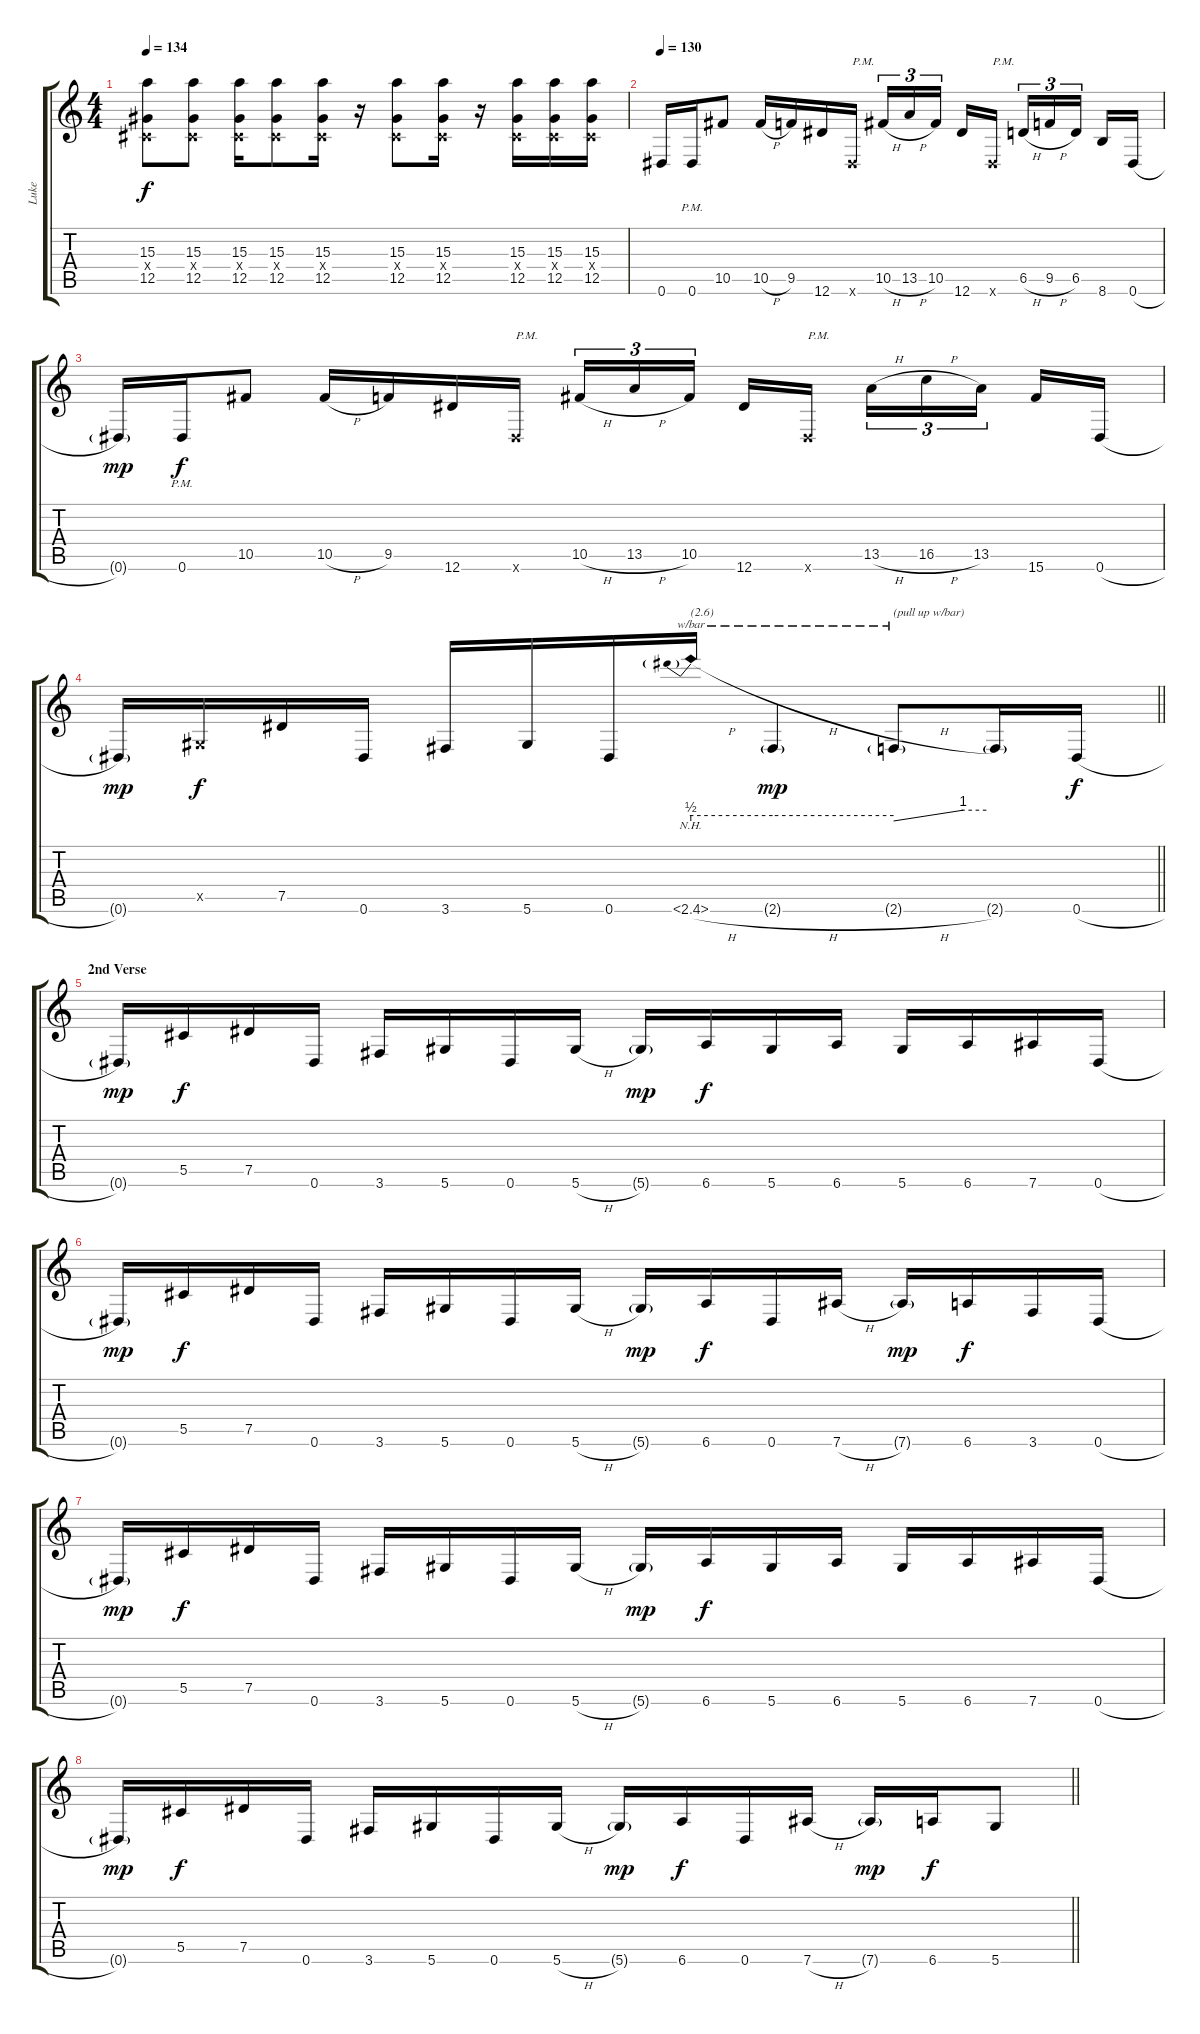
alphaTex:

\track ("Luke" "Luke") {instrument overdrivenguitar}
\staff {score tabs}
\tuning (Eb4 Bb3 Gb3 Db3 Ab2 Eb2) {hide}
\ts (4 4)
\tempo 134
\clef g2
\ks c
(15.3 0.4{x} 12.5).8{dy f} (15.3 0.4{x} 12.5).8 (15.3 0.4{x} 12.5).16 (15.3 0.4{x} 12.5).8 (15.3 0.4{x} 12.5).16 r.16 (15.3 0.4{x} 12.5).8 (15.3 0.4{x} 12.5).16 r.16 (15.3 0.4{x} 12.5).16 (15.3 0.4{x} 12.5).16 (15.3 0.4{x} 12.5).16 |
\tempo 130
0.6.16 0.6{pm}.16 10.5.8 10.5{h}.16 9.5.16 12.6.16 0.6{x}.16{txt "P.M."} 10.5{h}.16{tu (3 2)} 13.5{h}.16{tu (3 2)} 10.5.16{tu (3 2) beam splitsecondary} 12.6.16 0.6{x}.16{txt "P.M."} 6.5{h}.16{tu (3 2)} 9.5{h}.16{tu (3 2)} 6.5.16{tu (3 2) beam splitsecondary} 8.6.16 0.6{h}.16 |
0.6{g}.16{dy mp} 0.6{pm}.16{dy f} 10.5.8 10.5{h}.16 9.5.16 12.6.16 0.6{x}.16{txt "P.M."} 10.5{h}.16{tu (3 2)} 13.5{h}.16{tu (3 2)} 10.5.16{tu (3 2) beam splitsecondary} 12.6.16 0.6{x}.16{txt "P.M."} 13.5{h}.16{tu (3 2)} 16.5{h}.16{tu (3 2)} 13.5.16{tu (3 2) beam splitsecondary} 15.6.16 0.6{h}.16 |
\barLineRight lightlight
0.6{g}.16{dy mp} 0.5{x}.16{dy f} 7.5.16 0.6.16 3.6.16 5.6.16 0.6.16 2.6{nh h}.16{tbe (predive default 0 2 60 2) txt "(2.6)"} 2.6{h g}.4{tbe (hold default 0 2 60 2) dy mp} 2.6{h g}.8{tbe (custom default 0 0 45 4 60 4) txt "(pull up w/bar)"} 2.6{g}.16 0.6{h}.16{dy f} |
\section ("" "2nd Verse")
0.6{g}.16{dy mp} 5.5.16{dy f} 7.5.16 0.6.16 3.6.16 5.6.16 0.6.16 5.6{h}.16 5.6{g}.16{dy mp} 6.6.16{dy f} 5.6.16 6.6.16 5.6.16 6.6.16 7.6.16 0.6{h}.16 |
0.6{g}.16{dy mp} 5.5.16{dy f} 7.5.16 0.6.16 3.6.16 5.6.16 0.6.16 5.6{h}.16 5.6{g}.16{dy mp} 6.6.16{dy f} 0.6.16 7.6{h}.16 7.6{g}.16{dy mp} 6.6.16{dy f} 3.6.16 0.6{h}.16 |
0.6{g}.16{dy mp} 5.5.16{dy f} 7.5.16 0.6.16 3.6.16 5.6.16 0.6.16 5.6{h}.16 5.6{g}.16{dy mp} 6.6.16{dy f} 5.6.16 6.6.16 5.6.16 6.6.16 7.6.16 0.6{h}.16 |
\barLineRight lightlight
0.6{g}.16{dy mp} 5.5.16{dy f} 7.5.16 0.6.16 3.6.16 5.6.16 0.6.16 5.6{h}.16 5.6{g}.16{dy mp} 6.6.16{dy f} 0.6.16 7.6{h}.16 7.6{g}.16{dy mp} 6.6.16{dy f} 5.6.8
